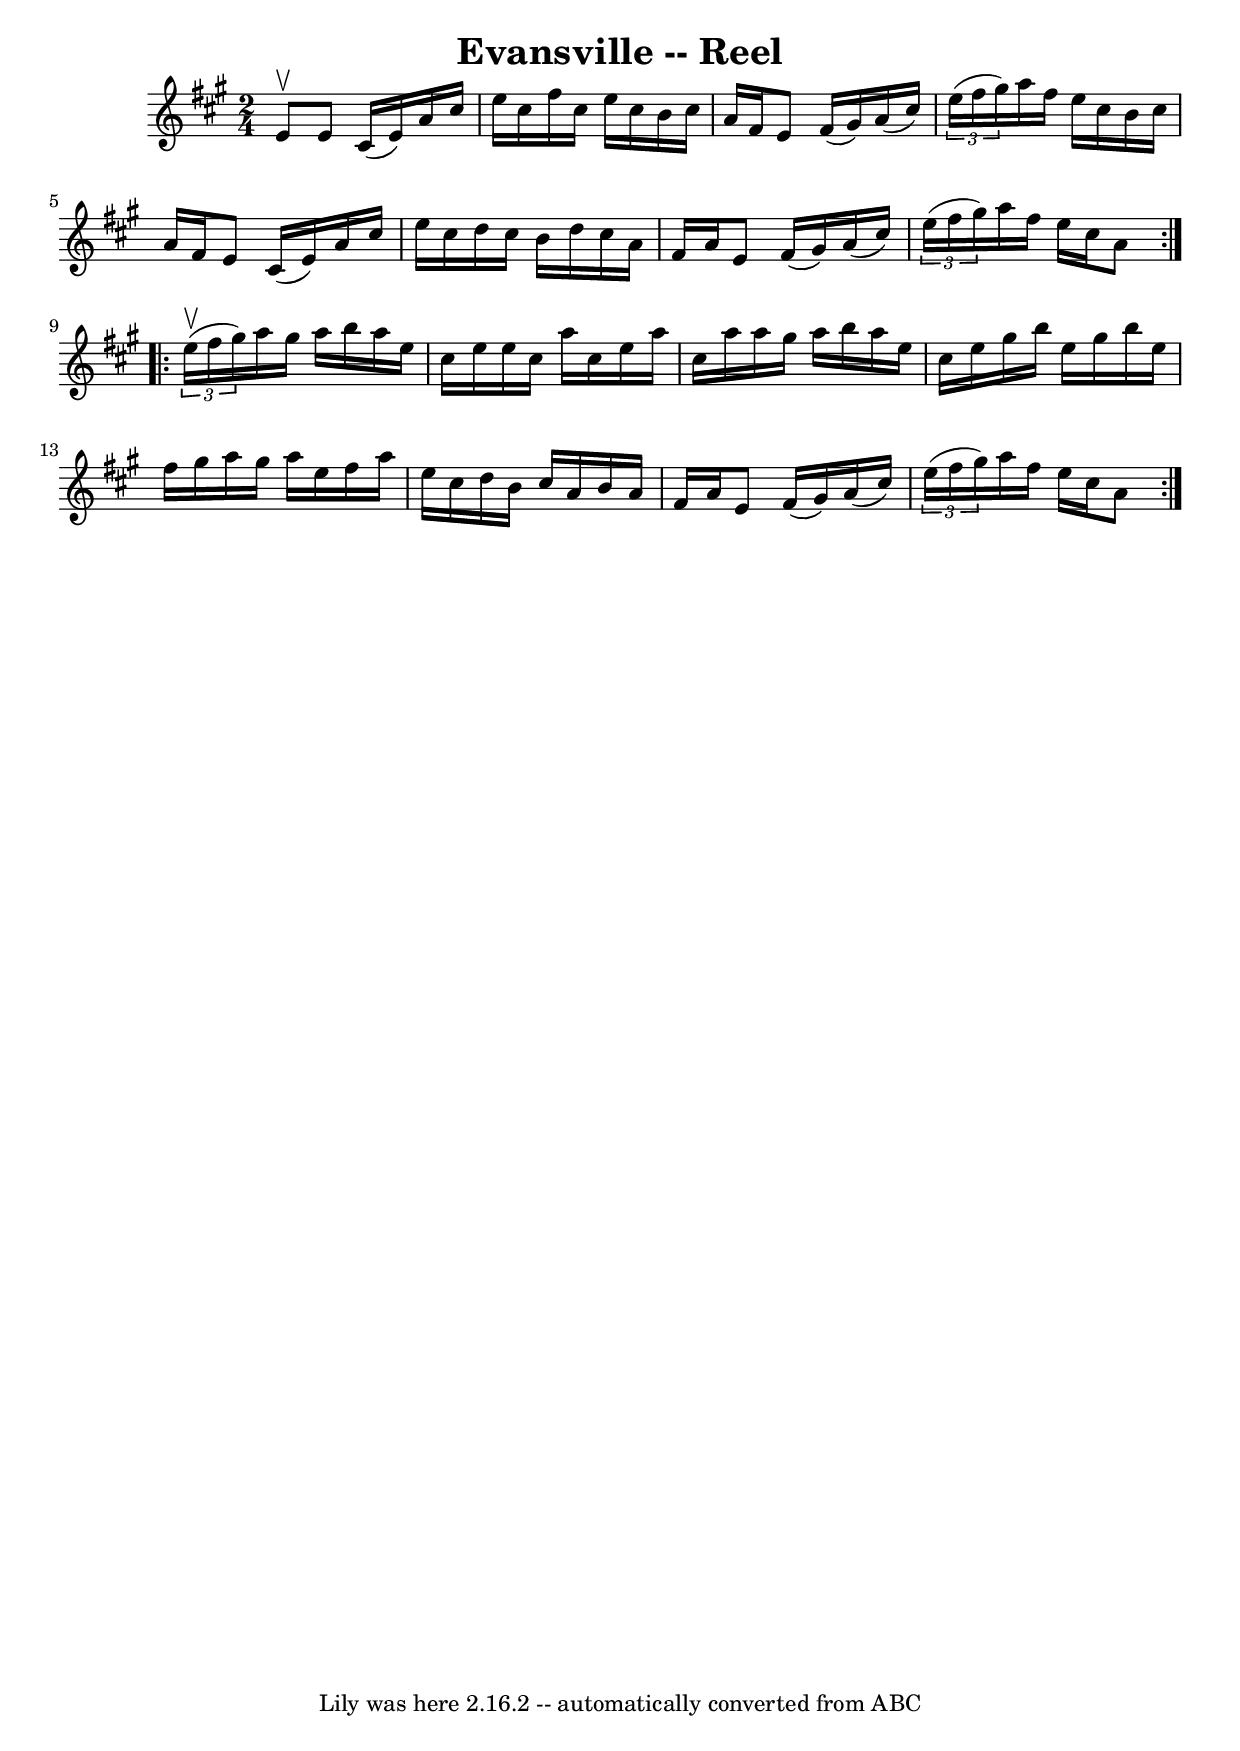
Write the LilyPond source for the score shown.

\version "2.7.40"
\include "Mammoth.ily"
\header {
	%% book = "Ryan's Mammoth Collection"
	crossRefNumber = "1"
	footnotes = "\\\\255"
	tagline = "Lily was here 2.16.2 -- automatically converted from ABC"
	title = "Evansville -- Reel"
}
voicedefault =  {


\repeat volta 2 {
\time 2/4 \key a \major e'8^\upbow |
 e'8 cis'16 (e'16)   
a'16 cis''16 e''16 cis''16    |
 fis''16 cis''16 e''16   
 cis''16 b'16 cis''16 a'16 fis'16    |
 e'8 fis'16 (
gis'16) a'16 (cis''16)   \times 2/3 { e''16 (fis''16 gis''16 
) }   |
 a''16 fis''16 e''16 cis''16 b'16 cis''16    
a'16 fis'16    |
 e'8 cis'16 (e'16) a'16 cis''16    
e''16 cis''16    |
 d''16 cis''16 b'16 d''16 cis''16    
a'16 fis'16 a'16    |
 e'8 fis'16 (gis'16) a'16 (
cis''16)   \times 2/3 { e''16 (fis''16 gis''16) }   |
   
a''16 fis''16 e''16 cis''16 a'8    }     \repeat volta 2 {   
\times 2/3 { e''16^\upbow(fis''16 gis''16) } |
 a''16    
gis''16 a''16 b''16 a''16 e''16 cis''16 e''16    |
   
e''16 cis''16 a''16 cis''16 e''16 a''16 cis''16 a''16    
|
 a''16 gis''16 a''16 b''16 a''16 e''16 cis''16    
e''16    |
 gis''16 b''16 e''16 gis''16 b''16 e''16    
fis''16 gis''16    |
 a''16 gis''16 a''16 e''16    
fis''16 a''16 e''16 cis''16    |
 d''16 b'16 cis''16    
a'16 b'16 a'16 fis'16 a'16    |
 e'8 fis'16 (gis'16  
-) a'16 (cis''16)   \times 2/3 { e''16 (fis''16 gis''16) }   
|
 a''16 fis''16 e''16 cis''16 a'8    }   
}

\score{
    <<

	\context Staff="default"
	{
	    \voicedefault 
	}

    >>
	\layout {
	}
	\midi {}
}
